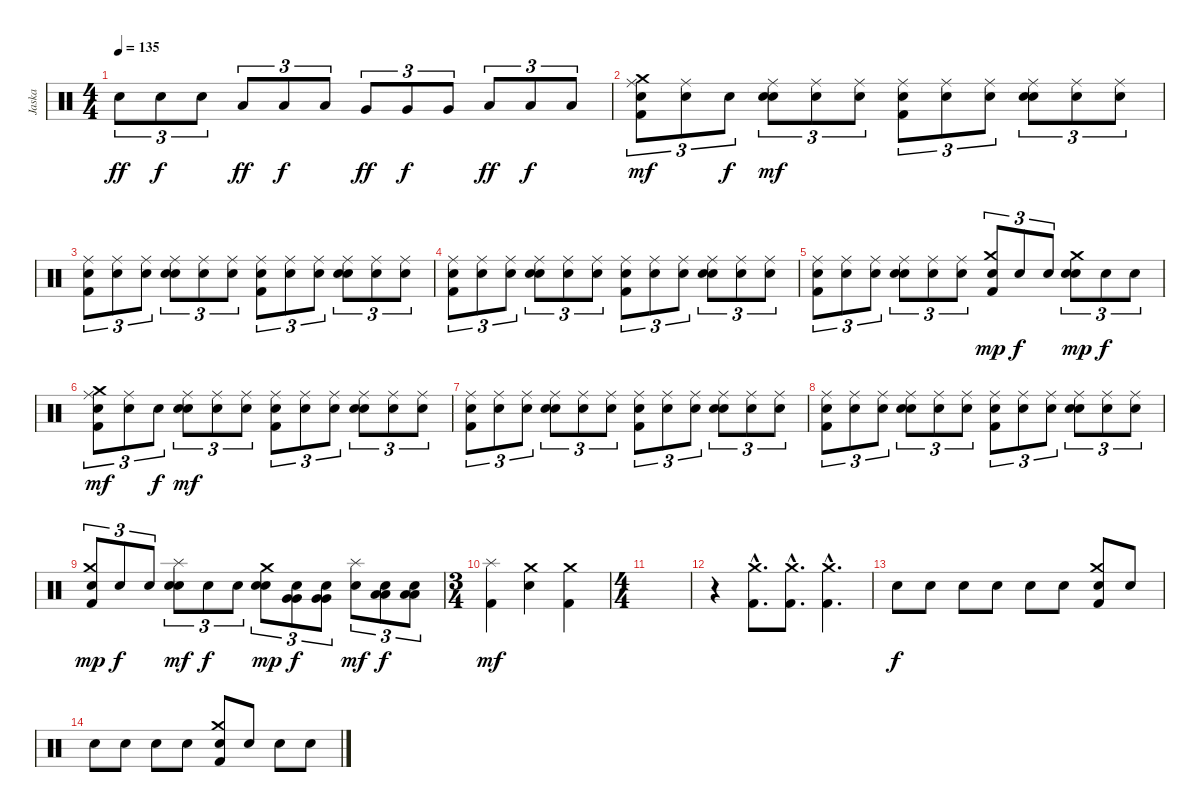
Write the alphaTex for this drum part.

\track ("Jaska" "Jaska") {instrument percussion}
\staff {score}
\articulation defaults
\ts (4 4)
\tempo 135
\clef neutral
\ks c "Electric Snare (hit)".8{tu (3 2) dy ff} "Electric Snare (hit)".8{tu (3 2) dy f} "Electric Snare (hit)".8{tu (3 2)} "Low Tom (hit)".8{tu (3 2) dy ff} "Low Tom (hit)".8{tu (3 2) dy f} "Low Tom (hit)".8{tu (3 2)} "Very Low Tom (hit)".8{tu (3 2) dy ff} "Very Low Tom (hit)".8{tu (3 2) dy f} "Very Low Tom (hit)".8{tu (3 2)} "Low Floor Tom (hit)".8{tu (3 2) dy ff} "Low Floor Tom (hit)".8{tu (3 2) dy f} "Low Floor Tom (hit)".8{tu (3 2)}
|
("Snare (hit)"{x} "Crash medium (hit)" "Ride (middle)" "Kick (hit) 2").8{tu (3 2) dy mf} ("Snare (hit)"{x} "Ride (middle)").8{tu (3 2)} "Snare (hit)"{x}.8{tu (3 2) dy f} ("Snare (hit)"{x} "Ride (middle)" "Electric Snare (hit)").8{tu (3 2) dy mf} ("Snare (hit)"{x} "Ride (middle)").8{tu (3 2)} ("Snare (hit)"{x} "Ride (middle)").8{tu (3 2)} ("Snare (hit)"{x} "Ride (middle)" "Kick (hit) 2").8{tu (3 2)} ("Snare (hit)"{x} "Ride (middle)").8{tu (3 2)} ("Snare (hit)"{x} "Ride (middle)").8{tu (3 2)} ("Snare (hit)"{x} "Ride (middle)" "Electric Snare (hit)").8{tu (3 2)} ("Snare (hit)"{x} "Ride (middle)").8{tu (3 2)} ("Snare (hit)"{x} "Ride (middle)").8{tu (3 2)} |
("Snare (hit)"{x} "Ride (middle)" "Kick (hit) 2").8{tu (3 2)} ("Snare (hit)"{x} "Ride (middle)").8{tu (3 2)} ("Snare (hit)"{x} "Ride (middle)").8{tu (3 2)} ("Snare (hit)"{x} "Ride (middle)" "Electric Snare (hit)").8{tu (3 2)} ("Snare (hit)"{x} "Ride (middle)").8{tu (3 2)} ("Snare (hit)"{x} "Ride (middle)").8{tu (3 2)} ("Snare (hit)"{x} "Ride (middle)" "Kick (hit) 2").8{tu (3 2)} ("Snare (hit)"{x} "Ride (middle)").8{tu (3 2)} ("Snare (hit)"{x} "Ride (middle)").8{tu (3 2)} ("Snare (hit)"{x} "Ride (middle)" "Electric Snare (hit)").8{tu (3 2)} ("Snare (hit)"{x} "Ride (middle)").8{tu (3 2)} ("Snare (hit)"{x} "Ride (middle)").8{tu (3 2)} |
("Snare (hit)"{x} "Ride (middle)" "Kick (hit) 2").8{tu (3 2)} ("Snare (hit)"{x} "Ride (middle)").8{tu (3 2)} ("Snare (hit)"{x} "Ride (middle)").8{tu (3 2)} ("Snare (hit)"{x} "Ride (middle)" "Electric Snare (hit)").8{tu (3 2)} ("Snare (hit)"{x} "Ride (middle)").8{tu (3 2)} ("Snare (hit)"{x} "Ride (middle)").8{tu (3 2)} ("Snare (hit)"{x} "Ride (middle)" "Kick (hit) 2").8{tu (3 2)} ("Snare (hit)"{x} "Ride (middle)").8{tu (3 2)} ("Snare (hit)"{x} "Ride (middle)").8{tu (3 2)} ("Snare (hit)"{x} "Ride (middle)" "Electric Snare (hit)").8{tu (3 2)} ("Snare (hit)"{x} "Ride (middle)").8{tu (3 2)} ("Snare (hit)"{x} "Ride (middle)").8{tu (3 2)} |
("Snare (hit)"{x} "Ride (middle)" "Kick (hit) 2").8{tu (3 2)} ("Snare (hit)"{x} "Ride (middle)").8{tu (3 2)} ("Snare (hit)"{x} "Ride (middle)").8{tu (3 2)} ("Snare (hit)"{x} "Ride (middle)" "Electric Snare (hit)").8{tu (3 2)} ("Snare (hit)"{x} "Ride (middle)").8{tu (3 2)} ("Snare (hit)"{x} "Ride (middle)").8{tu (3 2)} ("Snare (hit)"{x} "Crash medium (hit)" "Kick (hit) 2").8{tu (3 2) dy mp} "Snare (hit)"{x}.8{tu (3 2) dy f} "Snare (hit)"{x}.8{tu (3 2)} ("Snare (hit)"{x} "Crash medium (hit)" "Electric Snare (hit)").8{tu (3 2) dy mp} "Snare (hit)"{x}.8{tu (3 2) dy f} "Snare (hit)"{x}.8{tu (3 2)} |
("Snare (hit)"{x} "Crash medium (hit)" "Ride (middle)" "Kick (hit) 2").8{tu (3 2) dy mf} ("Snare (hit)"{x} "Ride (middle)").8{tu (3 2)} "Snare (hit)"{x}.8{tu (3 2) dy f} ("Snare (hit)"{x} "Ride (middle)" "Electric Snare (hit)").8{tu (3 2) dy mf} ("Snare (hit)"{x} "Ride (middle)").8{tu (3 2)} ("Snare (hit)"{x} "Ride (middle)").8{tu (3 2)} ("Snare (hit)"{x} "Ride (middle)" "Kick (hit) 2").8{tu (3 2)} ("Snare (hit)"{x} "Ride (middle)").8{tu (3 2)} ("Snare (hit)"{x} "Ride (middle)").8{tu (3 2)} ("Snare (hit)"{x} "Ride (middle)" "Electric Snare (hit)").8{tu (3 2)} ("Snare (hit)"{x} "Ride (middle)").8{tu (3 2)} ("Snare (hit)"{x} "Ride (middle)").8{tu (3 2)} |
("Snare (hit)"{x} "Ride (middle)" "Kick (hit) 2").8{tu (3 2)} ("Snare (hit)"{x} "Ride (middle)").8{tu (3 2)} ("Snare (hit)"{x} "Ride (middle)").8{tu (3 2)} ("Snare (hit)"{x} "Ride (middle)" "Electric Snare (hit)").8{tu (3 2)} ("Snare (hit)"{x} "Ride (middle)").8{tu (3 2)} ("Snare (hit)"{x} "Ride (middle)").8{tu (3 2)} ("Snare (hit)"{x} "Ride (middle)" "Kick (hit) 2").8{tu (3 2)} ("Snare (hit)"{x} "Ride (middle)").8{tu (3 2)} ("Snare (hit)"{x} "Ride (middle)").8{tu (3 2)} ("Snare (hit)"{x} "Ride (middle)" "Electric Snare (hit)").8{tu (3 2)} ("Snare (hit)"{x} "Ride (middle)").8{tu (3 2)} ("Snare (hit)"{x} "Ride (middle)").8{tu (3 2)} |
("Snare (hit)"{x} "Ride (middle)" "Kick (hit) 2").8{tu (3 2)} ("Snare (hit)"{x} "Ride (middle)").8{tu (3 2)} ("Snare (hit)"{x} "Ride (middle)").8{tu (3 2)} ("Snare (hit)"{x} "Ride (middle)" "Electric Snare (hit)").8{tu (3 2)} ("Snare (hit)"{x} "Ride (middle)").8{tu (3 2)} ("Snare (hit)"{x} "Ride (middle)").8{tu (3 2)} ("Snare (hit)"{x} "Ride (middle)" "Kick (hit) 2").8{tu (3 2)} ("Snare (hit)"{x} "Ride (middle)").8{tu (3 2)} ("Snare (hit)"{x} "Ride (middle)").8{tu (3 2)} ("Snare (hit)"{x} "Ride (middle)" "Electric Snare (hit)").8{tu (3 2)} ("Snare (hit)"{x} "Ride (middle)").8{tu (3 2)} ("Snare (hit)"{x} "Ride (middle)").8{tu (3 2)} |
("Snare (hit)"{x} "Crash medium (hit)" "Kick (hit) 2").8{tu (3 2) dy mp} "Snare (hit)"{x}.8{tu (3 2) dy f} "Snare (hit)"{x}.8{tu (3 2)} ("Snare (hit)"{x} "Splash (hit)" "Electric Snare (hit)").8{tu (3 2) dy mf} "Snare (hit)"{x}.8{tu (3 2) dy f} "Snare (hit)"{x}.8{tu (3 2)} ("Snare (hit)"{x} "Crash medium (hit)" "Electric Snare (hit)").8{tu (3 2) dy mp} ("Snare (hit)"{x} "Very Low Tom (hit)" "Very Low Tom (hit)").8{tu (3 2) dy f} ("Snare (hit)"{x} "Very Low Tom (hit)" "Very Low Tom (hit)").8{tu (3 2)} ("Snare (hit)"{x} "Splash (hit)").8{tu (3 2) dy mf} ("Snare (hit)"{x} "Low Floor Tom (hit)" "Low Floor Tom (hit)").8{tu (3 2) dy f} ("Snare (hit)"{x} "Low Floor Tom (hit)" "Low Floor Tom (hit)").8{tu (3 2)} |
\ts (3 4)
("Splash (hit)" "Kick (hit) 2").4{dy mf} ("Crash medium (hit)" "Electric Snare (hit)").4 ("Crash medium (hit)" "Kick (hit) 2").4 |
\ts (4 4)
|
r.4 ("Crash medium (hit)"{hac} "Kick (hit) 2"{hac}).8{d} ("Crash medium (hit)"{hac} "Kick (hit) 2"{hac}).8{d} ("Crash medium (hit)"{hac} "Kick (hit) 2"{hac}).4{d} |
"Snare (hit)"{x}.8{dy f} "Snare (hit)"{x}.8 "Snare (hit)"{x}.8 "Snare (hit)"{x}.8 "Snare (hit)"{x}.8 "Snare (hit)"{x}.8 ("Snare (hit)"{x} "Crash medium (hit)" "Kick (hit) 2").8 "Snare (hit)"{x}.8 |
"Snare (hit)"{x}.8 "Snare (hit)"{x}.8 "Snare (hit)"{x}.8 "Snare (hit)"{x}.8 ("Snare (hit)"{x} "Crash medium (hit)" "Kick (hit) 2").8 "Snare (hit)"{x}.8 "Snare (hit)"{x}.8 "Snare (hit)"{x}.8
